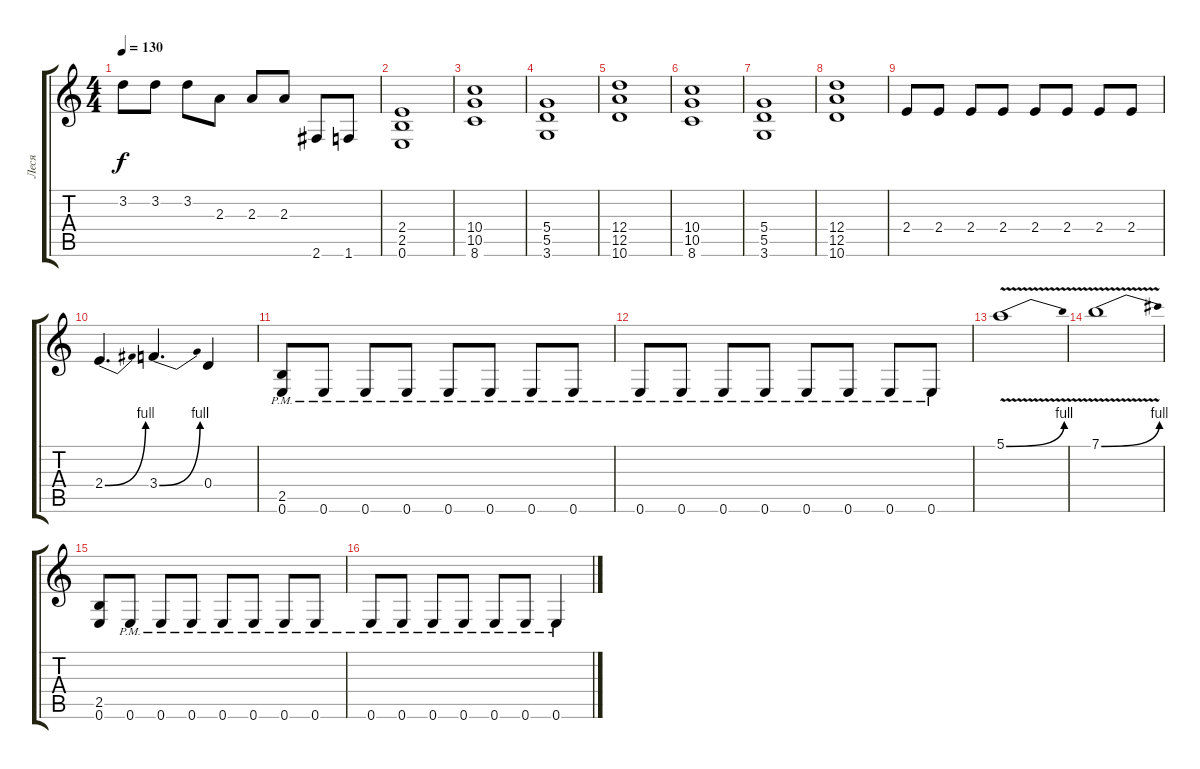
\track ("Леся" "Леся") {instrument overdrivenguitar}
\staff {score tabs}
\tuning (E4 B3 G3 D3 A2 E2) {hide}
\ts (4 4)
\tempo 130
\clef g2
\ks c
3.2.8{dy f} 3.2.8 3.2.8 2.3.8 2.3.8 2.3.8 2.6.8 1.6.8 |
(2.4 2.5 0.6).1 |
(10.4 10.5 8.6).1 |
(5.4 5.5 3.6).1 |
(12.4 12.5 10.6).1 |
(10.4 10.5 8.6).1 |
(5.4 5.5 3.6).1 |
(12.4 12.5 10.6).1 |
2.4.8 2.4.8 2.4.8 2.4.8 2.4.8 2.4.8 2.4.8 2.4.8 |
2.4{be (bend 0 0 60 4)}.4{d} 3.4{be (bend 0 0 60 4)}.4{d} 0.4.4 |
(2.5 0.6{pm}).8 0.6{pm}.8 0.6{pm}.8 0.6{pm}.8 0.6{pm}.8 0.6{pm}.8 0.6{pm}.8 0.6{pm}.8 |
0.6{pm}.8 0.6{pm}.8 0.6{pm}.8 0.6{pm}.8 0.6{pm}.8 0.6{pm}.8 0.6{pm}.8 0.6{pm}.8 |
5.1{be (bend 0 0 60 4) v}.1{instrument overdrivenguitar} |
7.1{be (bend 0 0 60 4) v}.1 |
(2.5 0.6).8 0.6{pm}.8 0.6{pm}.8 0.6{pm}.8 0.6{pm}.8 0.6{pm}.8 0.6{pm}.8 0.6{pm}.8 |
0.6{pm}.8 0.6{pm}.8 0.6{pm}.8 0.6{pm}.8 0.6{pm}.8 0.6{pm}.8 0.6{pm}.4
